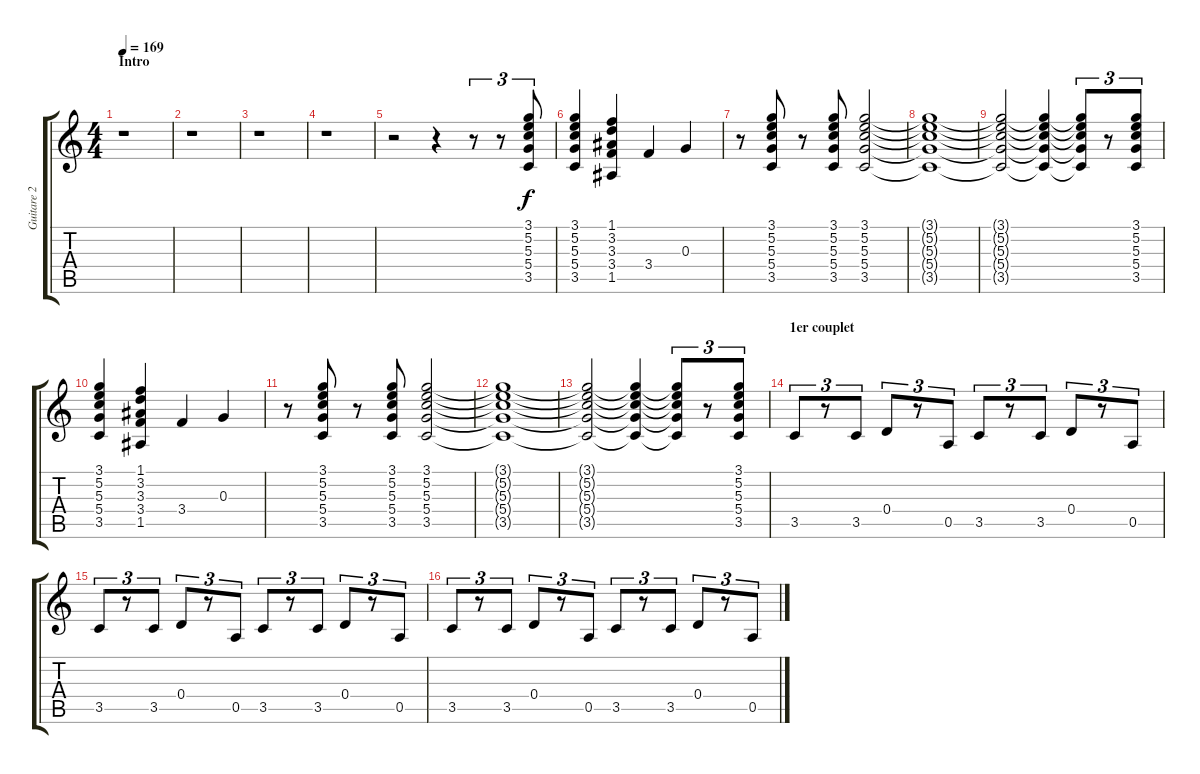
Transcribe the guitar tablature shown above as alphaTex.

\track ("Guitare 2" "Guitare 2") {instrument overdrivenguitar}
\staff {score tabs}
\tuning (E4 B3 G3 D3 A2 E2) {hide}
\ts (4 4)
\section ("" "Intro")
\tempo 169
\clef g2
\ks c
r.1{dy f instrument overdrivenguitar} |
r.1 |
r.1 |
r.1 |
r.2 r.4 r.8{tu (3 2)} r.8{tu (3 2)} (3.1 5.2 5.3 5.4 3.5).8{tu (3 2)} |
(3.1 5.2 5.3 5.4 3.5).4 (1.1 3.2 3.3 3.4 1.5).4 3.4.4 0.3.4 |
r.8 (3.1 5.2 5.3 5.4 3.5).8 r.8 (3.1 5.2 5.3 5.4 3.5).8 (3.1 5.2 5.3 5.4 3.5).2 |
(3.1{t} 5.2{t} 5.3{t} 5.4{t} 3.5{t}).1 |
(3.1{t} 5.2{t} 5.3{t} 5.4{t} 3.5{t}).2 (3.1{t} 5.2{t} 5.3{t} 5.4{t} 3.5{t}).4 (3.1{t} 5.2{t} 5.3{t} 5.4{t} 3.5{t}).8{tu (3 2)} r.8{tu (3 2)} (3.1 5.2 5.3 5.4 3.5).8{tu (3 2)} |
(3.1 5.2 5.3 5.4 3.5).4 (1.1 3.2 3.3 3.4 1.5).4 3.4.4 0.3.4 |
r.8 (3.1 5.2 5.3 5.4 3.5).8 r.8 (3.1 5.2 5.3 5.4 3.5).8 (3.1 5.2 5.3 5.4 3.5).2 |
(3.1{t} 5.2{t} 5.3{t} 5.4{t} 3.5{t}).1 |
(3.1{t} 5.2{t} 5.3{t} 5.4{t} 3.5{t}).2 (3.1{t} 5.2{t} 5.3{t} 5.4{t} 3.5{t}).4 (3.1{t} 5.2{t} 5.3{t} 5.4{t} 3.5{t}).8{tu (3 2)} r.8{tu (3 2)} (3.1 5.2 5.3 5.4 3.5).8{tu (3 2)} |
\section ("" "1er couplet")
3.5.8{tu (3 2)} r.8{tu (3 2)} 3.5.8{tu (3 2)} 0.4.8{tu (3 2)} r.8{tu (3 2)} 0.5.8{tu (3 2)} 3.5.8{tu (3 2)} r.8{tu (3 2)} 3.5.8{tu (3 2)} 0.4.8{tu (3 2)} r.8{tu (3 2)} 0.5.8{tu (3 2)} |
3.5.8{tu (3 2)} r.8{tu (3 2)} 3.5.8{tu (3 2)} 0.4.8{tu (3 2)} r.8{tu (3 2)} 0.5.8{tu (3 2)} 3.5.8{tu (3 2)} r.8{tu (3 2)} 3.5.8{tu (3 2)} 0.4.8{tu (3 2)} r.8{tu (3 2)} 0.5.8{tu (3 2)} |
3.5.8{tu (3 2)} r.8{tu (3 2)} 3.5.8{tu (3 2)} 0.4.8{tu (3 2)} r.8{tu (3 2)} 0.5.8{tu (3 2)} 3.5.8{tu (3 2)} r.8{tu (3 2)} 3.5.8{tu (3 2)} 0.4.8{tu (3 2)} r.8{tu (3 2)} 0.5.8{tu (3 2)}
